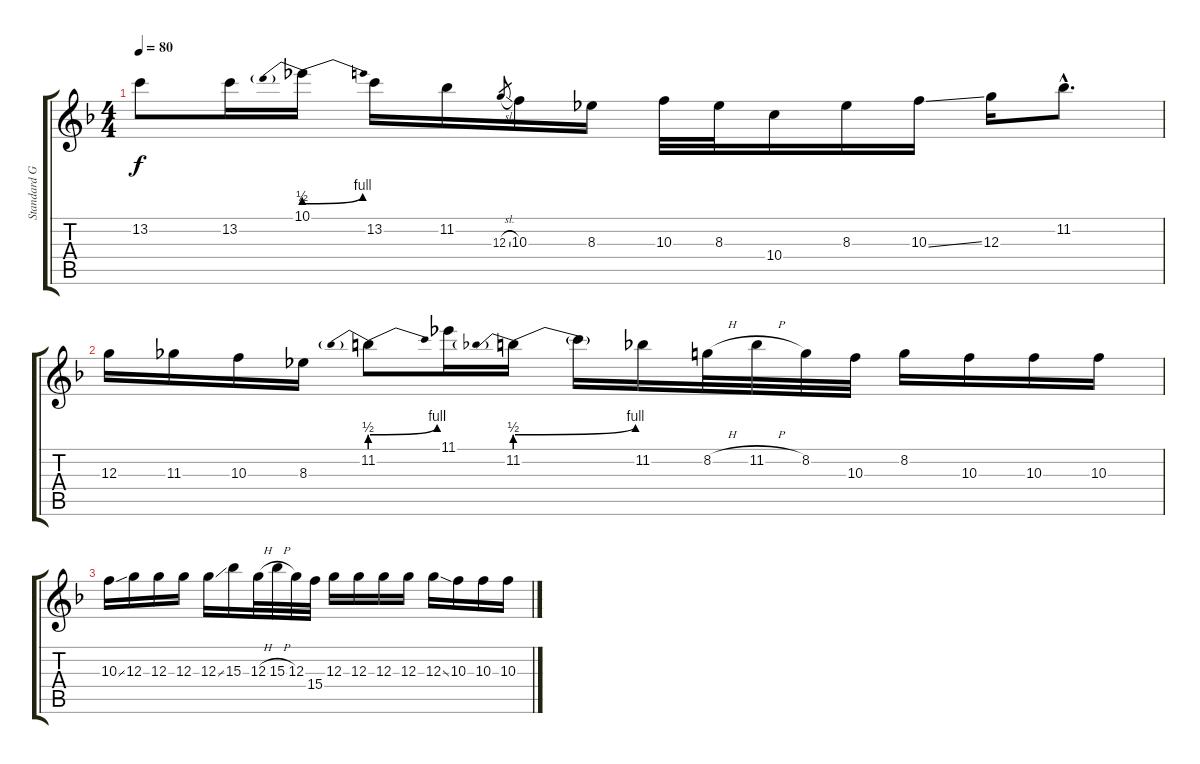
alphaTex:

\track ("Standard Guitar Taylor" "Standard G") {instrument distortionguitar}
\staff {score tabs}
\tuning (E4 B3 G3 D3 A2 E2) {hide}
\ts (4 4)
\tempo 80
\clef g2
\ks f
13.2{t}.8{dy f} 13.2.16 10.1{be (prebendbend 0 2 60 4)}.16 13.2.16 11.2.16 12.3{sl}.8{gr} 10.3.16 8.3.16 10.3.32 8.3.32 10.4.16 8.3.16 10.3{ss}.16 12.3.16 11.2{hac}.8{d} |
12.3.16 11.3.16 10.3.16 8.3.16 11.2{be (prebendbend 0 2 60 4)}.8 11.1.16 11.2{be (prebendbend 0 2 60 4)}.16 11.2{t}.16 11.2.16 8.2{h}.32 11.2{h}.32 8.2.32 10.3.32 8.2.16 10.3.16 10.3.16 10.3.16 |
10.3{ss}.16 12.3.16 12.3.16 12.3.16 12.3{ss}.16 15.3.16 12.3{h}.32 15.3{h}.32 12.3.32 15.4.32 12.3.16{volume 0} 12.3.16 12.3.16 12.3.16 12.3{ss}.16 10.3.16 10.3.16 10.3.16
